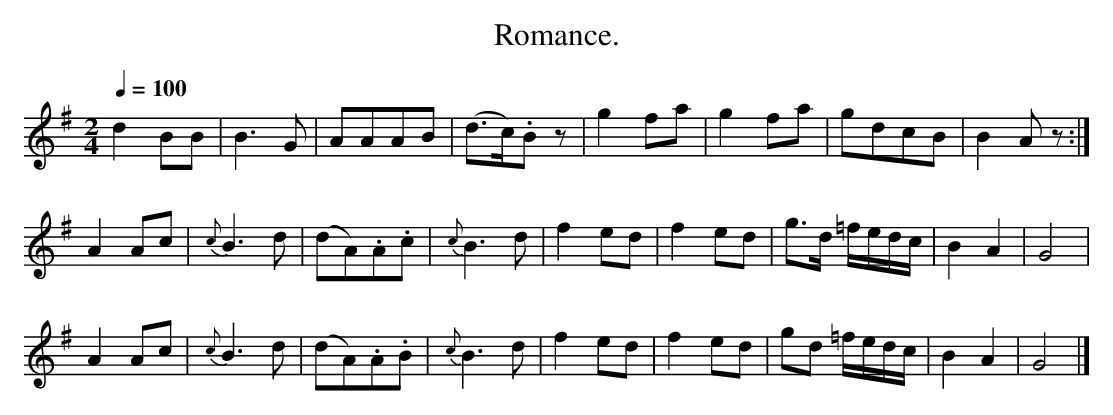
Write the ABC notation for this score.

X:1
T:Romance.
M:2/4
L:1/8
Q:1/4=100
K:G
d2BB|   B3 G| AAAB         |  (d>c).Bz |\
g2fa|   g2fa| gdcB         |   B2   Az:|
A2Ac|{c}B3 d|(dA).A.c      |{c}B3    d |\
f2ed|   f2ed| g>d =f/e/d/c/|   B2   A2 |G4 |
A2Ac|{c}B3 d|(dA).A.B      |{c}B3    d |\
f2ed|   f2ed| gd  =f/e/d/c/|   B2   A2 |G4|]
